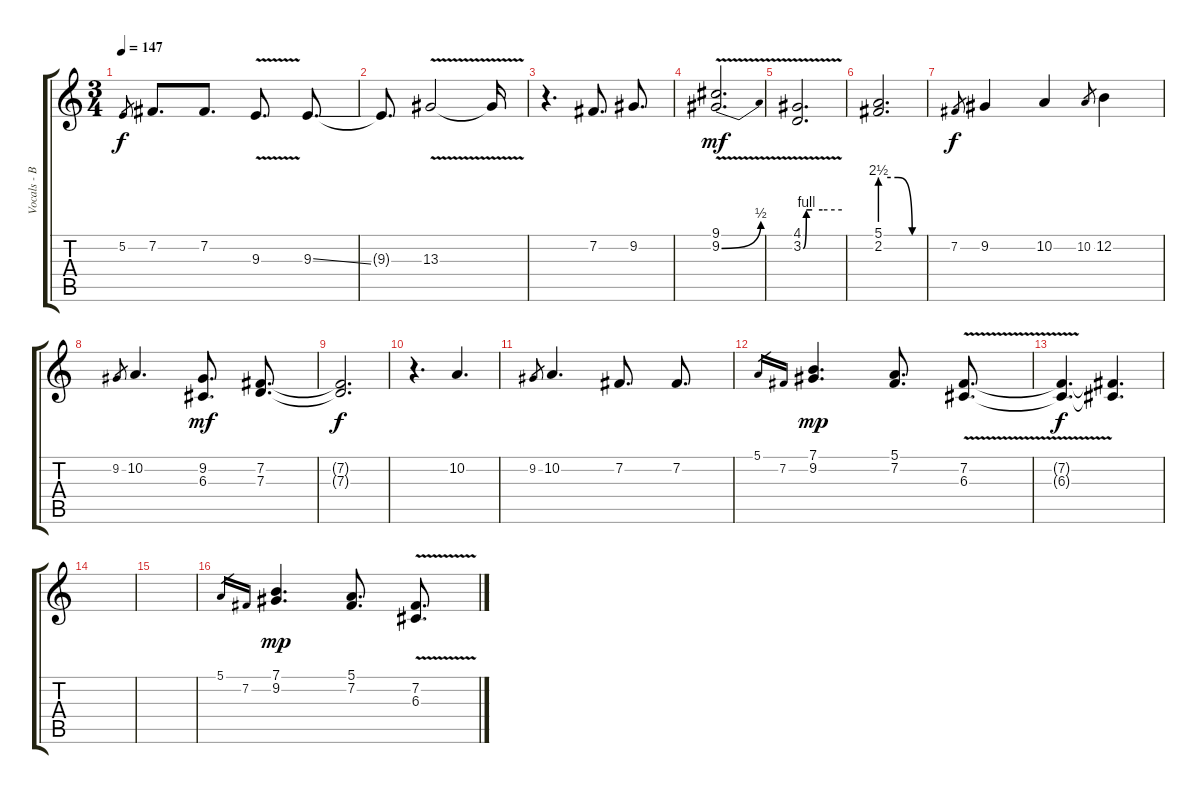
\track ("Vocals - Backing Vocals" "Vocals - B") {instrument lead2sawtooth}
\staff {score tabs}
\tuning (E4 B3 G3 D3 A2 E2) {hide}
\ts (3 4)
\tempo 147
\clef g2
\ks c
5.2.8{gr dy f} 7.2.8{d} 7.2.8{d} 9.3{v}.8{d} 9.3{ss}.8{d} |
9.3{t}.8{d} 13.3{v}.2 13.3{t}.16 |
r.4{d} 7.2.8{d} 9.2.8{d} |
(9.1 9.2{be (bend 0 0 60 2) v}).2{d dy mf} |
(4.1 3.2{be (custom 0 0 5 4 14 4 30 4 60 4) v}).2{d} |
(5.1 2.2{be (custom 0 10 25 10 45 0 60 0)}).2{d} |
7.2.8{gr dy f} 9.2.4 10.2.4 10.2.8{gr} 12.2.4 |
9.2.8{gr} 10.2.4{d} (9.2 6.3).8{d dy mf} (7.2 7.3).8{d} |
(7.2{t} 7.3{t}).2{d dy f} |
r.4{d} 10.2.4{d} |
9.2.8{gr} 10.2.4{d} 7.2.8{d} 7.2.8{d} |
\section ("" "")
5.1.16{gr} 7.2.16{gr} (7.1 9.2).4{d dy mp} (5.1 7.2).8{d} (7.2 6.3{v}).8{d} |
(7.2{t} 6.3{t}).4{d dy f} (7.2{t} 6.3{t}).4{d} |
|
|
5.1.16{gr} 7.2.16{gr} (7.1 9.2).4{d dy mp} (5.1 7.2).8{d} (7.2 6.3{v}).8{d}
